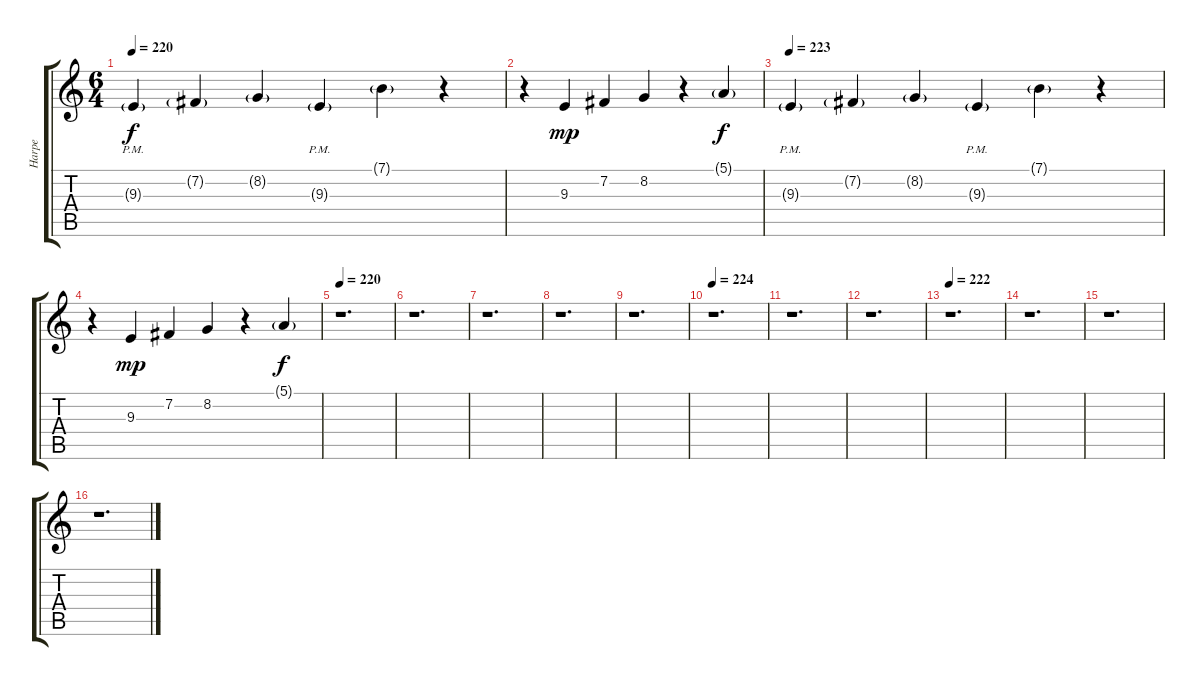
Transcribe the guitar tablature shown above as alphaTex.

\track ("Harpe" "Harpe") {instrument orchestralharp}
\staff {score tabs}
\tuning (E4 B3 G3 D3 A2 E2) {hide}
\ts (6 4)
\tempo 220
\clef g2
\ks c
9.3{g pm}.4{dy f} 7.2{g}.4 8.2{g}.4 9.3{g pm}.4 7.1{g}.4 r.4 |
r.4 9.3.4{dy mp} 7.2.4 8.2.4 r.4 5.1{g}.4{dy f} |
\tempo 223
9.3{g pm}.4 7.2{g}.4 8.2{g}.4 9.3{g pm}.4 7.1{g}.4 r.4 |
r.4 9.3.4{dy mp} 7.2.4 8.2.4 r.4 5.1{g}.4{dy f} |
\tempo 220
r.1{d} |
r.1{d} |
r.1{d} |
r.1{d} |
r.1{d} |
\tempo 224
r.1{d} |
r.1{d} |
r.1{d} |
\tempo 222
r.1{d} |
r.1{d} |
r.1{d} |
r.1{d}
